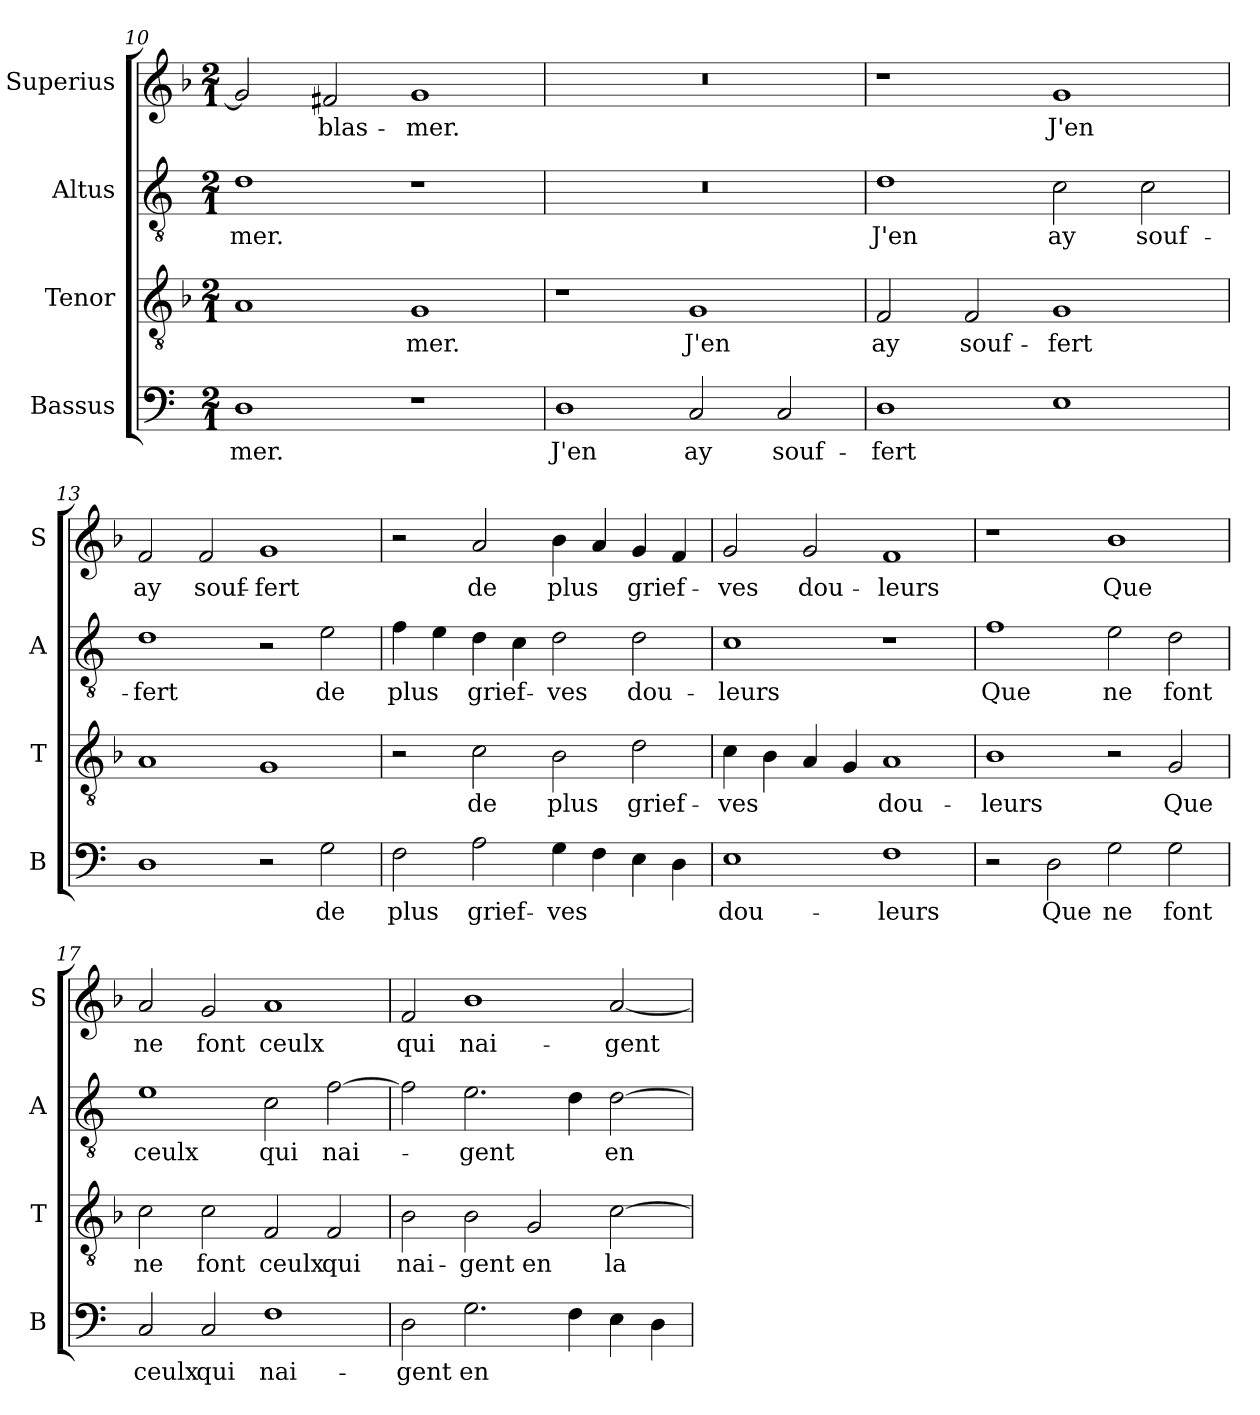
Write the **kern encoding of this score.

**kern	**text	**kern	**text	**kern	**text	**kern	**text
*part4	*part4	*part3	*part3	*part2	*part2	*part1	*part1
*staff4	*staff4	*staff3	*staff3	*staff2	*staff2	*staff1	*staff1
*I"Bassus	*	*I"Tenor	*	*I"Altus	*	*I"Superius	*
*I'B	*	*I'T	*	*I'A	*	*I'S	*
*clefF4	*	*clefGv2	*	*clefGv2	*	*clefG2	*
*k[]	*	*k[b-]	*	*k[]	*	*k[b-]	*
*M2/1	*	*M2/1	*	*M2/1	*	*M2/1	*
=10	=10	=10	=10	=10	=10	=10	=10
1D	-mer.	1A	.	1d	-mer.	2g/]	.
.	.	.	.	.	.	2f#X/	blas-
1r	.	1G	-mer.	1r	.	1g	-mer.
=11	=11	=11	=11	=11	=11	=11	=11
1D	J'en	1r	.	0r	.	0r	.
2C/	ay	1G	J'en	.	.	.	.
2C/	souf-	.	.	.	.	.	.
=12	=12	=12	=12	=12	=12	=12	=12
1D	-fert	2F/	ay	1d	J'en	1r	.
.	.	2F/	souf-	.	.	.	.
1E	.	1G	-fert	2c\	ay	1g	J'en
.	.	.	.	2c\	souf-	.	.
=13	=13	=13	=13	=13	=13	=13	=13
1D	.	1A	.	1d	-fert	2f/	ay
.	.	.	.	.	.	2f/	souf-
2r	.	1G	.	2r	.	1g	-fert
2G\	de	.	.	2e\	de	.	.
=14	=14	=14	=14	=14	=14	=14	=14
2F\	plus	2r	.	4f\	plus	2r	.
.	.	.	.	4e\	.	.	.
2A\	grief-	2c\	de	4d\	grief-	2a/	de
.	.	.	.	4c\	.	.	.
4G\	-ves	2B-\	plus	2d\	-ves	4b-\	plus
4F\	.	.	.	.	.	4a/	.
4E\	.	2d\	grief-	2d\	dou-	4g/	grief-
4D\	.	.	.	.	.	4f/	.
=15	=15	=15	=15	=15	=15	=15	=15
1E	dou-	4c\	-ves	1c	-leurs	2g/	-ves
.	.	4B-\	.	.	.	.	.
.	.	4A/	.	.	.	2g/	dou-
.	.	4G/	.	.	.	.	.
1F	-leurs	1A	dou-	1r	.	1f	-leurs
=16	=16	=16	=16	=16	=16	=16	=16
2r	.	1B-	-leurs	1f	Que	1r	.
2D\	Que	.	.	.	.	.	.
2G\	ne	2r	.	2e\	ne	1b-	Que
2G\	font	2G/	Que	2d\	font	.	.
=17	=17	=17	=17	=17	=17	=17	=17
2C/	ceulx	2c\	ne	1e	ceulx	2a/	ne
2C/	qui	2c\	font	.	.	2g/	font
1F	nai-	2F/	ceulx	2c\	qui	1a	ceulx
.	.	2F/	qui	[2f\	nai-	.	.
=18	=18	=18	=18	=18	=18	=18	=18
2D\	-gent	2B-\	nai-	2f\]	.	2f/	qui
2.G\	en	2B-\	-gent	2.e\	-gent	1b-	nai-
.	.	2G/	en	.	.	.	.
4F\	.	.	.	4d\	.	.	.
4E\	.	[2c\	la	[2d\	en	[2a/	-gent
4D\	.	.	.	.	.	.	.
=	=	=	=	=	=	=	=
*-	*-	*-	*-	*-	*-	*-	*-
